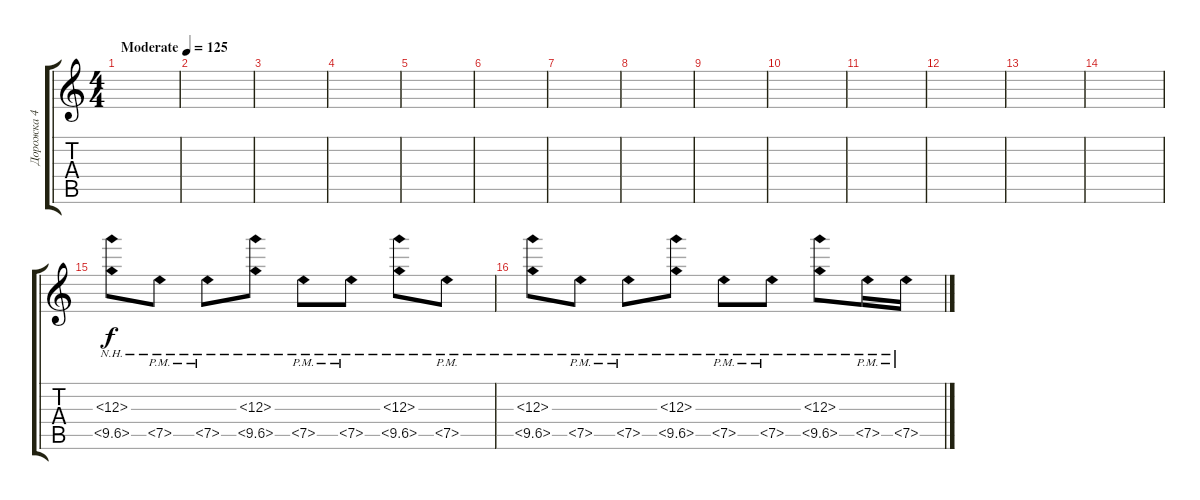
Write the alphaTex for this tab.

\track ("Дорожка 4" "Дорожка 4") {instrument overdrivenguitar}
\staff {score tabs}
\tuning (E4 B3 G3 D3 A2 E2) {hide}
\ts (4 4)
\tempo (125 "Moderate")
\clef g2
\ks c
|
|
|
|
|
|
|
|
|
|
|
|
|
|
(12.3{nh} 10.5{nh}).8 7.5{nh pm}.8 7.5{nh pm}.8 (12.3{nh} 10.5{nh}).8 7.5{nh pm}.8 7.5{nh pm}.8 (12.3{nh} 10.5{nh}).8 7.5{nh pm}.8 |
(12.3{nh} 10.5{nh}).8 7.5{nh pm}.8 7.5{nh pm}.8 (12.3{nh} 10.5{nh}).8 7.5{nh pm}.8 7.5{nh pm}.8 (12.3{nh} 10.5{nh}).8 7.5{nh pm}.16 7.5{nh pm}.16
